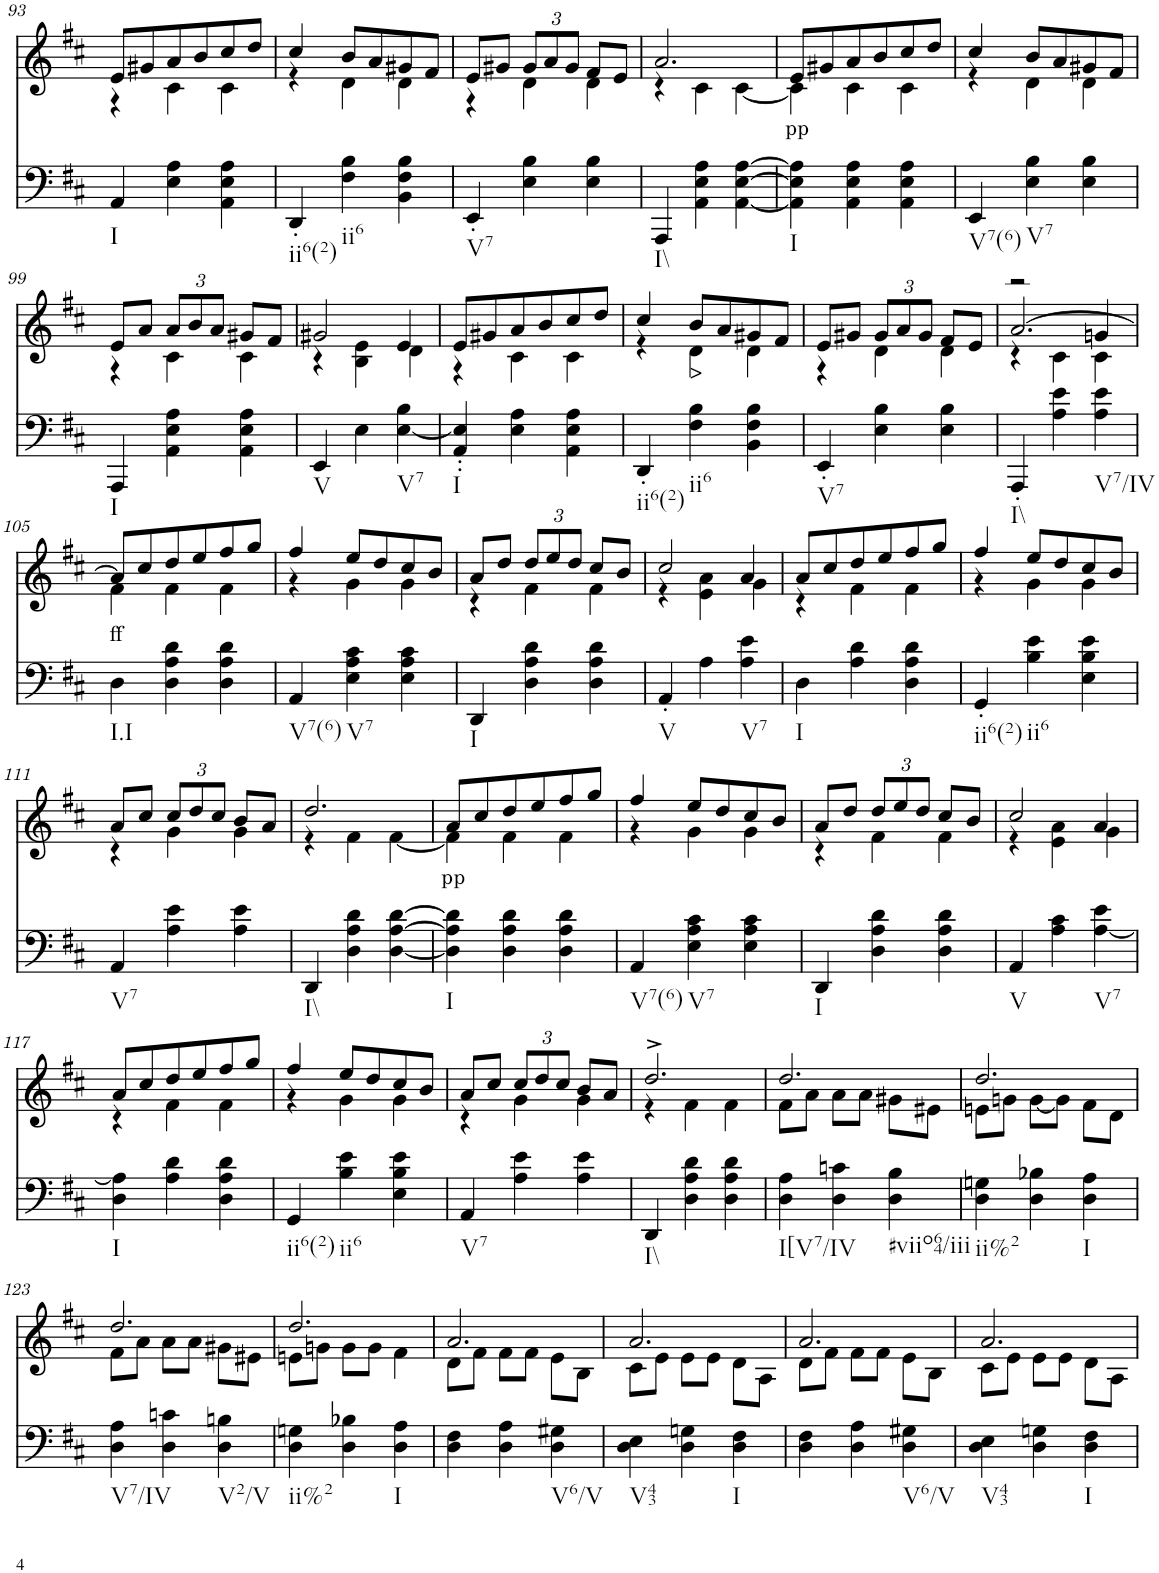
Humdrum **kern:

**kern	**kern	**text
*part2	*part1	*part1
*staff2	*staff1	*staff1
*I"piano	*I"piano	*
*I'Pno	*I'Pno	*
!!LO:PB:g=z
*clefF4	*clefG2	*
*k[f#c#]	*k[f#c#]	*
*M3/4	*M3/4	*
=93	=93	=93
*	*^	*
!LO:TX:b:t=I	!	!	!
4AA/	8e/L	4r	.
.	8g#X/	.	.
4E\ 4A\	8a/	4c#\	.
.	8b/	.	.
4AA\ 4E\ 4A\	8cc#/	4c#\	.
.	8dd/J	.	.
=94	=94	=94	=94
!LO:TX:b:t=ii6(2)	!	!	!
4DD'/	4cc#/	4r	.
!LO:TX:b:t=ii6	!	!	!
4F#\ 4B\	8b/L	4d\	.
.	8a/	.	.
4BB\ 4F#\ 4B\	8g#X/	4d\	.
.	8f#/J	.	.
=95	=95	=95	=95
!LO:TX:b:t=V7	!	!	!
4EE'/	8e/L	4r	.
.	8g#X/J	.	.
*	*Xbrackettup	*	*
4E\ 4B\	12g#/L	4d\	.
.	12a/	.	.
.	12g#/J	.	.
4E\ 4B\	8f#/L	4d\	.
.	8e/J	.	.
=96	=96	=96	=96
!LO:TX:b:t=I\\	!	!	!
4AAA/	2.a/	4r	.
4AA\ 4E\ 4A\	.	4c#\	.
[4AA\ [4E\ [4A\	.	[4c#\	.
=97	=97	=97	=97
!LO:TX:b:t=I	!	!	!
!	!	!	!LO:LY:b
4AA\] 4E\] 4A\]	8e/L	4c#\]	pp
.	8g#X/	.	.
4AA\ 4E\ 4A\	8a/	4c#\	.
.	8b/	.	.
4AA\ 4E\ 4A\	8cc#/	4c#\	.
.	8dd/J	.	.
=98	=98	=98	=98
!LO:TX:b:t=V7(6)	!	!	!
4EE/	4cc#/	4r	.
!LO:TX:b:t=V7	!	!	!
4E\ 4B\	8b/L	4d\	.
.	8a/	.	.
4E\ 4B\	8g#X/	4d\	.
.	8f#/J	.	.
!!LO:LB:g=z	!!
=99	=99	=99	=99
!LO:TX:b:t=I	!	!	!
4AAA/	8e/L	4r	.
.	8a/J	.	.
4AA\ 4E\ 4A\	12a/L	4c#\	.
.	12b/	.	.
.	12a/J	.	.
4AA\ 4E\ 4A\	8g#X/L	4c#\	.
.	8f#/J	.	.
=100	=100	=100	=100
!LO:TX:b:t=V	!	!	!
4EE/	2g#X/	4r	.
4E\	.	4B\ 4e\	.
!LO:TX:b:t=V7	!	!	!
[4E\ 4B\	4e/	4d\	.
=101	=101	=101	=101
!LO:TX:b:t=I	!	!	!
4AA/' 4E/]'	8e/L	4r	.
.	8g#X/	.	.
4E\ 4A\	8a/	4c#\	.
.	8b/	.	.
4AA\ 4E\ 4A\	8cc#/	4c#\	.
.	8dd/J	.	.
=102	=102	=102	=102
!LO:TX:b:t=ii6(2)	!	!	!
4DD'/	4cc#/	4r	.
!LO:TX:b:t=ii6	!	!	!
!	!	!	!LO:LY:b
4F#\ 4B\	8b/L	4d\	>
.	8a/	.	.
4BB\ 4F#\ 4B\	8g#X/	4d\	.
.	8f#/J	.	.
=103	=103	=103	=103
!LO:TX:b:t=V7	!	!	!
4EE'/	8e/L	4r	.
.	8g#X/J	.	.
4E\ 4B\	12g#/L	4d\	.
.	12a/	.	.
.	12g#/J	.	.
4E\ 4B\	8f#/L	4d\	.
.	8e/J	.	.
=104	=104	=104	=104
*	*	*^	*
!LO:TX:b:t=I\\	!	!	!	!
4AAA'/	2r	[2.a/	4r	.
4A\ 4e\	.	.	4c#\	.
!LO:TX:b:t=V7/IV	!	!	!	!
4A\ 4e\	4gn/	.	4c#\	.
!!LO:LB:g=z
=105	=105	=105	=105	=105
!LO:TX:b:t=I.I	!	!	!	!
!	!	!	!	!LO:LY:b
*	*	*v	*v	*
4D\	8a/L]	4f#\	ff
.	8cc#/	.	.
4D\ 4A\ 4d\	8dd/	4f#\	.
.	8ee/	.	.
4D\ 4A\ 4d\	8ff#/	4f#\	.
.	8gg/J	.	.
=106	=106	=106	=106
!LO:TX:b:t=V7(6)	!	!	!
4AA/	4ff#/	4r	.
!LO:TX:b:t=V7	!	!	!
4E\ 4A\ 4c#\	8ee/L	4g\	.
.	8dd/	.	.
4E\ 4A\ 4c#\	8cc#/	4g\	.
.	8b/J	.	.
=107	=107	=107	=107
!LO:TX:b:t=I	!	!	!
4DD/	8a/L	4r	.
.	8dd/J	.	.
4D\ 4A\ 4d\	12dd/L	4f#\	.
.	12ee/	.	.
.	12dd/J	.	.
4D\ 4A\ 4d\	8cc#/L	4f#\	.
.	8b/J	.	.
=108	=108	=108	=108
!LO:TX:b:t=V	!	!	!
4AA'/	2cc#/	4r	.
4A\	.	4e\ 4a\	.
!LO:TX:b:t=V7	!	!	!
4A\ 4e\	4a/	4g\	.
=109	=109	=109	=109
!LO:TX:b:t=I	!	!	!
4D\	8a/L	4r	.
.	8cc#/	.	.
4A\ 4d\	8dd/	4f#\	.
.	8ee/	.	.
4D\ 4A\ 4d\	8ff#/	4f#\	.
.	8gg/J	.	.
=110	=110	=110	=110
!LO:TX:b:t=ii6(2)	!	!	!
4GG'/	4ff#/	4r	.
!LO:TX:b:t=ii6	!	!	!
4B\ 4e\	8ee/L	4g\	.
.	8dd/	.	.
4E\ 4B\ 4e\	8cc#/	4g\	.
.	8b/J	.	.
!!LO:LB:g=z	!!
=111	=111	=111	=111
!LO:TX:b:t=V7	!	!	!
4AA/	8a/L	4r	.
.	8cc#/J	.	.
4A\ 4e\	12cc#/L	4g\	.
.	12dd/	.	.
.	12cc#/J	.	.
4A\ 4e\	8b/L	4g\	.
.	8a/J	.	.
=112	=112	=112	=112
!LO:TX:b:t=I\\	!	!	!
4DD/	2.dd/	4r	.
4D\ 4A\ 4d\	.	4f#\	.
[4D\ [4A\ [4d\	.	[4f#\	.
=113	=113	=113	=113
!LO:TX:b:t=I	!	!	!
!	!	!	!LO:LY:b
4D\] 4A\] 4d\]	8a/L	4f#\]	pp
.	8cc#/	.	.
4D\ 4A\ 4d\	8dd/	4f#\	.
.	8ee/	.	.
4D\ 4A\ 4d\	8ff#/	4f#\	.
.	8gg/J	.	.
=114	=114	=114	=114
!LO:TX:b:t=V7(6)	!	!	!
4AA/	4ff#/	4r	.
!LO:TX:b:t=V7	!	!	!
4E\ 4A\ 4c#\	8ee/L	4g\	.
.	8dd/	.	.
4E\ 4A\ 4c#\	8cc#/	4g\	.
.	8b/J	.	.
=115	=115	=115	=115
!LO:TX:b:t=I	!	!	!
4DD/	8a/L	4r	.
.	8dd/J	.	.
4D\ 4A\ 4d\	12dd/L	4f#\	.
.	12ee/	.	.
.	12dd/J	.	.
4D\ 4A\ 4d\	8cc#/L	4f#\	.
.	8b/J	.	.
=116	=116	=116	=116
!LO:TX:b:t=V	!	!	!
4AA/	2cc#/	4r	.
4A\ 4c#\	.	4e\ 4a\	.
!LO:TX:b:t=V7	!	!	!
[4A\ 4e\	4a/	4g\	.
!!LO:LB:g=z	!!
=117	=117	=117	=117
!LO:TX:b:t=I	!	!	!
4D\ 4A\]	8a/L	4r	.
.	8cc#/	.	.
4A\ 4d\	8dd/	4f#\	.
.	8ee/	.	.
4D\ 4A\ 4d\	8ff#/	4f#\	.
.	8gg/J	.	.
=118	=118	=118	=118
!LO:TX:b:t=ii6(2)	!	!	!
4GG/	4ff#/	4r	.
!LO:TX:b:t=ii6	!	!	!
4B\ 4e\	8ee/L	4g\	.
.	8dd/	.	.
4E\ 4B\ 4e\	8cc#/	4g\	.
.	8b/J	.	.
=119	=119	=119	=119
!LO:TX:b:t=V7	!	!	!
4AA/	8a/L	4r	.
.	8cc#/J	.	.
4A\ 4e\	12cc#/L	4g\	.
.	12dd/	.	.
.	12cc#/J	.	.
4A\ 4e\	8b/L	4g\	.
.	8a/J	.	.
=120	=120	=120	=120
!LO:TX:b:t=I\\	!	!	!
4DD/	2.dd^/	4r	.
4D\ 4A\ 4d\	.	4f#\	.
4D\ 4A\ 4d\	.	4f#\	.
=121	=121	=121	=121
!LO:TX:b:t=I[V7/IV	!	!	!
4D\ 4A\	2.dd/	8f#\L	.
.	.	8a\J	.
4D\ 4cn\	.	8a\L	.
.	.	8a\J	.
!LO:TX:b:t=#viio64/iii	!	!	!
4D\ 4B\	.	8g#X\L	.
.	.	8e#X\J	.
=122	=122	=122	=122
!LO:TX:b:t=ii%2	!	!	!
4D\ 4Gn\	2.dd/	8en\L	.
.	.	8gn\J	.
4D\ 4B-X\	.	[8g\L	.
.	.	8g\J]	.
!LO:TX:b:t=I	!	!	!
4D\ 4A\	.	8f#\L	.
.	.	8d\J	.
!!LO:LB:g=z	!!
=123	=123	=123	=123
!LO:TX:b:t=V7/IV	!	!	!
4D\ 4A\	2.dd/	8f#\L	.
.	.	8a\J	.
4D\ 4cn\	.	8a\L	.
.	.	8a\J	.
!LO:TX:b:t=V2/V	!	!	!
4D\ 4Bn\	.	8g#X\L	.
.	.	8e#X\J	.
=124	=124	=124	=124
!LO:TX:b:t=ii%2	!	!	!
4D\ 4Gn\	2.dd/	8en\L	.
.	.	8gn\J	.
4D\ 4B-X\	.	8g\L	.
.	.	8g\J	.
!LO:TX:b:t=I	!	!	!
4D\ 4A\	.	4f#\	.
=125	=125	=125	=125
4D\ 4F#\	2.a/	8d\L	.
.	.	8f#\J	.
4D\ 4A\	.	8f#\L	.
.	.	8f#\J	.
!LO:TX:b:t=V6/V	!	!	!
4D\ 4G#X\	.	8e\L	.
.	.	8B\J	.
=126	=126	=126	=126
!LO:TX:b:t=V43	!	!	!
4D\ 4E\	2.a/	8c#\L	.
.	.	8e\J	.
4D\ 4Gn\	.	8e\L	.
.	.	8e\J	.
!LO:TX:b:t=I	!	!	!
4D\ 4F#\	.	8d\L	.
.	.	8A\J	.
=127	=127	=127	=127
4D\ 4F#\	2.a/	8d\L	.
.	.	8f#\J	.
4D\ 4A\	.	8f#\L	.
.	.	8f#\J	.
!LO:TX:b:t=V6/V	!	!	!
4D\ 4G#X\	.	8e\L	.
.	.	8B\J	.
=128	=128	=128	=128
!LO:TX:b:t=V43	!	!	!
4D\ 4E\	2.a/	8c#\L	.
.	.	8e\J	.
4D\ 4Gn\	.	8e\L	.
.	.	8e\J	.
!LO:TX:b:t=I	!	!	!
4D\ 4F#\	.	8d\L	.
.	.	8A\J	.
*	*v	*v	*
=	=	=
*-	*-	*-
